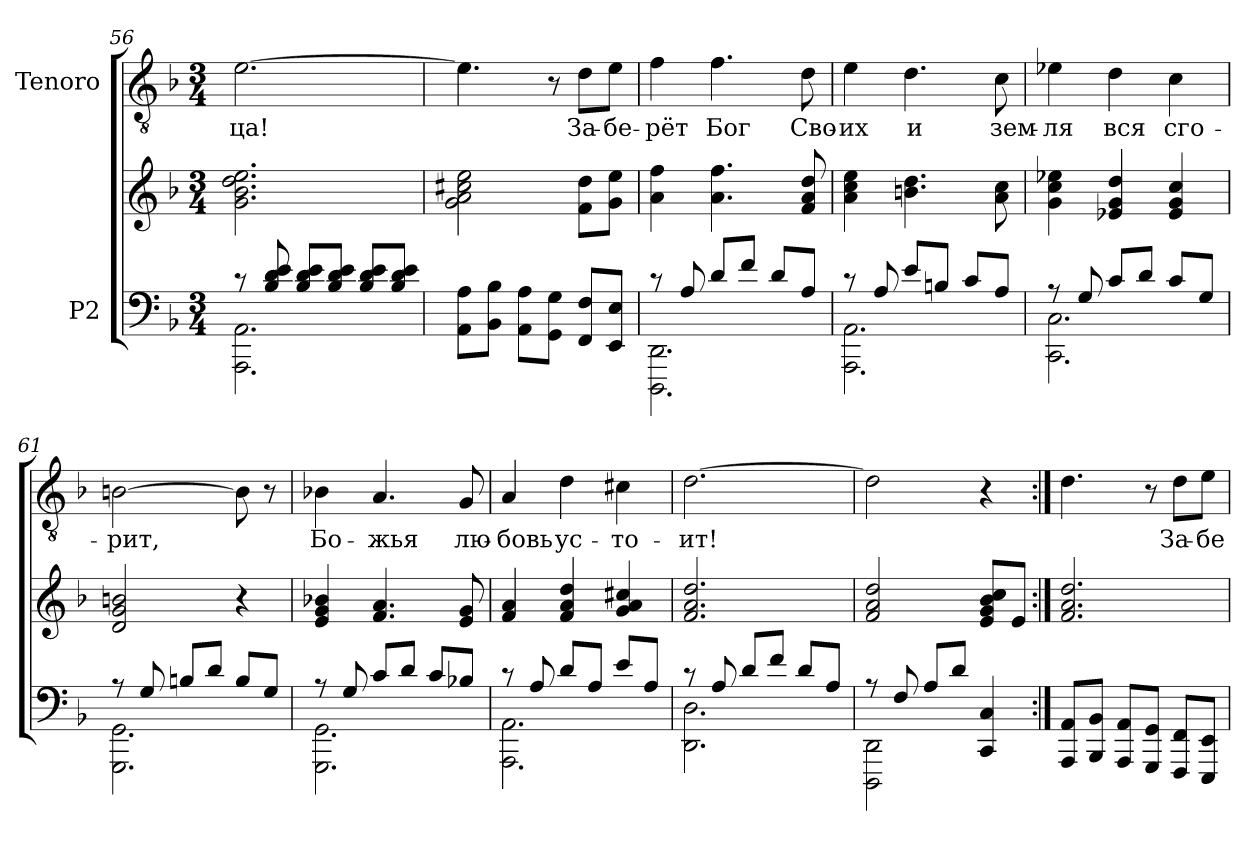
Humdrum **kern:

**kern	**kern	**kern	**text
*part2	*part2	*part1	*part1
*staff3	*staff2	*staff1	*staff1
*I"P2	*	*I"Tenoro	*
!!LO:LB:g=z
*clefF4	*clefG2	*clefGv2	*
*	*	*ITrd7c12	*
*k[b-]	*k[b-]	*k[b-]	*
*F:	*F:	*F:	*
*M3/4	*M3/4	*M3/4	*
=56	=56	=56	=56
*^	*	*	*
!	!	!	!	!LO:LY:b:color=#000000
8r	2.AAAi\ 2.AAi	2.gi\ 2.b-i 2.ddi 2.eei	[>2.Ei\	-ца!
8B-i/ 8di 8ei	.	.	.	.
8B-i/ 8di 8eiL	.	.	.	.
8B-i/ 8di 8eiJ	.	.	.	.
8B-i/ 8di 8eiL	.	.	.	.
8B-i/ 8di 8eiJ	.	.	.	.
*v	*v	*	*	*
=57	=57	=57	=57
8AAi\ 8AiL	2gi\ 2ai 2cc#Xi 2eei	4.Ei\]	.
8BB-i\ 8B-iJ	.	.	.
8AAi\ 8AiL	.	.	.
8GGi\ 8GiJ	.	8r	.
!	!	!	!LO:LY:b:color=#000000
8FFi/ 8FiL	8fi\ 8ddiL	8Di\L	За-
!	!	!	!LO:LY:b:color=#000000
8EEi/ 8EiJ	8gi\ 8eeiJ	8Ei\J	-бе-
=58	=58	=58	=58
*^	*	*	*
!	!	!	!	!LO:LY:b:color=#000000
8r	2.DDDi\ 2.DDi	4ai\ 4ffi	4Fi\	-рёт
8Ai/	.	.	.	.
!	!	!	!	!LO:LY:b:color=#000000
8di/L	.	4.ai\ 4.ffi	4.Fi\	Бог
8fi/J	.	.	.	.
8di/L	.	.	.	.
!	!	!	!	!LO:LY:b:color=#000000
8Ai/J	.	8fi/ 8ai 8ddi	8Di\	Сво-
=59	=59	=59	=59	=59
!	!	!	!	!LO:LY:b:color=#000000
8r	2.AAAi\ 2.AAi	4ai\ 4cci 4eei	4Ei\	-их
8Ai/	.	.	.	.
!	!	!	!	!LO:LY:b:color=#000000
8ei/L	.	4.bni\ 4.ddi	4.Di\	и
8Bni/J	.	.	.	.
8ci/L	.	.	.	.
!	!	!	!	!LO:LY:b:color=#000000
8Ai/J	.	8ai\ 8cci	8Ci\	зем-
=60	=60	=60	=60	=60
!	!	!	!	!LO:LY:b:color=#000000
8r	2.CCi\ 2.Ci	4gi\ 4cci 4ee-Xi	4E-Xi\	-ля
8Gi/	.	.	.	.
!	!	!	!	!LO:LY:b:color=#000000
8ci/L	.	4e-Xi/ 4gi 4ddi	4Di\	вся
8di/J	.	.	.	.
!	!	!	!	!LO:LY:b:color=#000000
8ci/L	.	4e-i/ 4gi 4cci	4Ci\	сго-
8Gi/J	.	.	.	.
!!LO:LB:g=z
=61	=61	=61	=61	=61
!	!	!	!	!LO:LY:b:color=#000000
8r	2.GGGi\ 2.GGi	2di/ 2gi 2bni	[>2BBni\	-рит,
8Gi/	.	.	.	.
8Bni/L	.	.	.	.
8di/J	.	.	.	.
8Bi/L	.	4r	8BBi\]	.
8Gi/J	.	.	8r	.
=62	=62	=62	=62	=62
!	!	!	!	!LO:LY:b:color=#000000
8r	2.GGGi\ 2.GGi	4ei/ 4gi 4b-Xi	4BB-Xi\	Бо-
8Gi/	.	.	.	.
!	!	!	!	!LO:LY:b:color=#000000
8ci/L	.	4.fi/ 4.ai	4.AAi/	-жья
8di/J	.	.	.	.
8ci/L	.	.	.	.
!	!	!	!	!LO:LY:b:color=#000000
8B-Xi/J	.	8ei/ 8gi	8GGi/	лю-
=63	=63	=63	=63	=63
!	!	!	!	!LO:LY:b:color=#000000
8r	2.AAAi\ 2.AAi	4fi/ 4ai	4AAi/	-бовь
8Ai/	.	.	.	.
!	!	!	!	!LO:LY:b:color=#000000
8di/L	.	4fi/ 4ai 4ddi	4Di\	ус-
8Ai/J	.	.	.	.
!	!	!	!	!LO:LY:b:color=#000000
8ei/L	.	4gi/ 4ai 4cc#Xi	4C#Xi\	-то-
8Ai/J	.	.	.	.
=64	=64	=64	=64	=64
!	!	!	!	!LO:LY:b:color=#000000
8r	2.DDi\ 2.Di	2.fi/ 2.ai 2.ddi	[>2.Di\	-ит!
8Ai/	.	.	.	.
8di/L	.	.	.	.
8fi/J	.	.	.	.
8di/L	.	.	.	.
8Ai/J	.	.	.	.
=65	=65	=65	=65	=65
8r	2DDDi\ 2DDi	2fi/ 2ai 2ddi	2Di\]	.
8Fi/	.	.	.	.
8Ai/L	.	.	.	.
8di/J	.	.	.	.
4CCi/ 4Ci	4ryy	8ei/ 8gi 8b-i 8cciL	4r	.
.	.	8ei/J	.	.
*v	*v	*	*	*
!!LO:PB:g=z
=66:|!	=66:|!	=66:|!	=66:|!
8AAAi/ 8AAiL	2.fi/ 2.ai 2.ddi	4.Di\	.
8BBB-i/ 8BB-iJ	.	.	.
8AAAi/ 8AAiL	.	.	.
8GGGi/ 8GGiJ	.	8r	.
!	!	!	!LO:LY:b:color=#000000
8FFFi/ 8FFiL	.	8Di\L	За-
!	!	!	!LO:LY:b:color=#000000
8EEEi/ 8EEiJ	.	8Ei\J	-бе-
=	=	=	=
*-	*-	*-	*-
